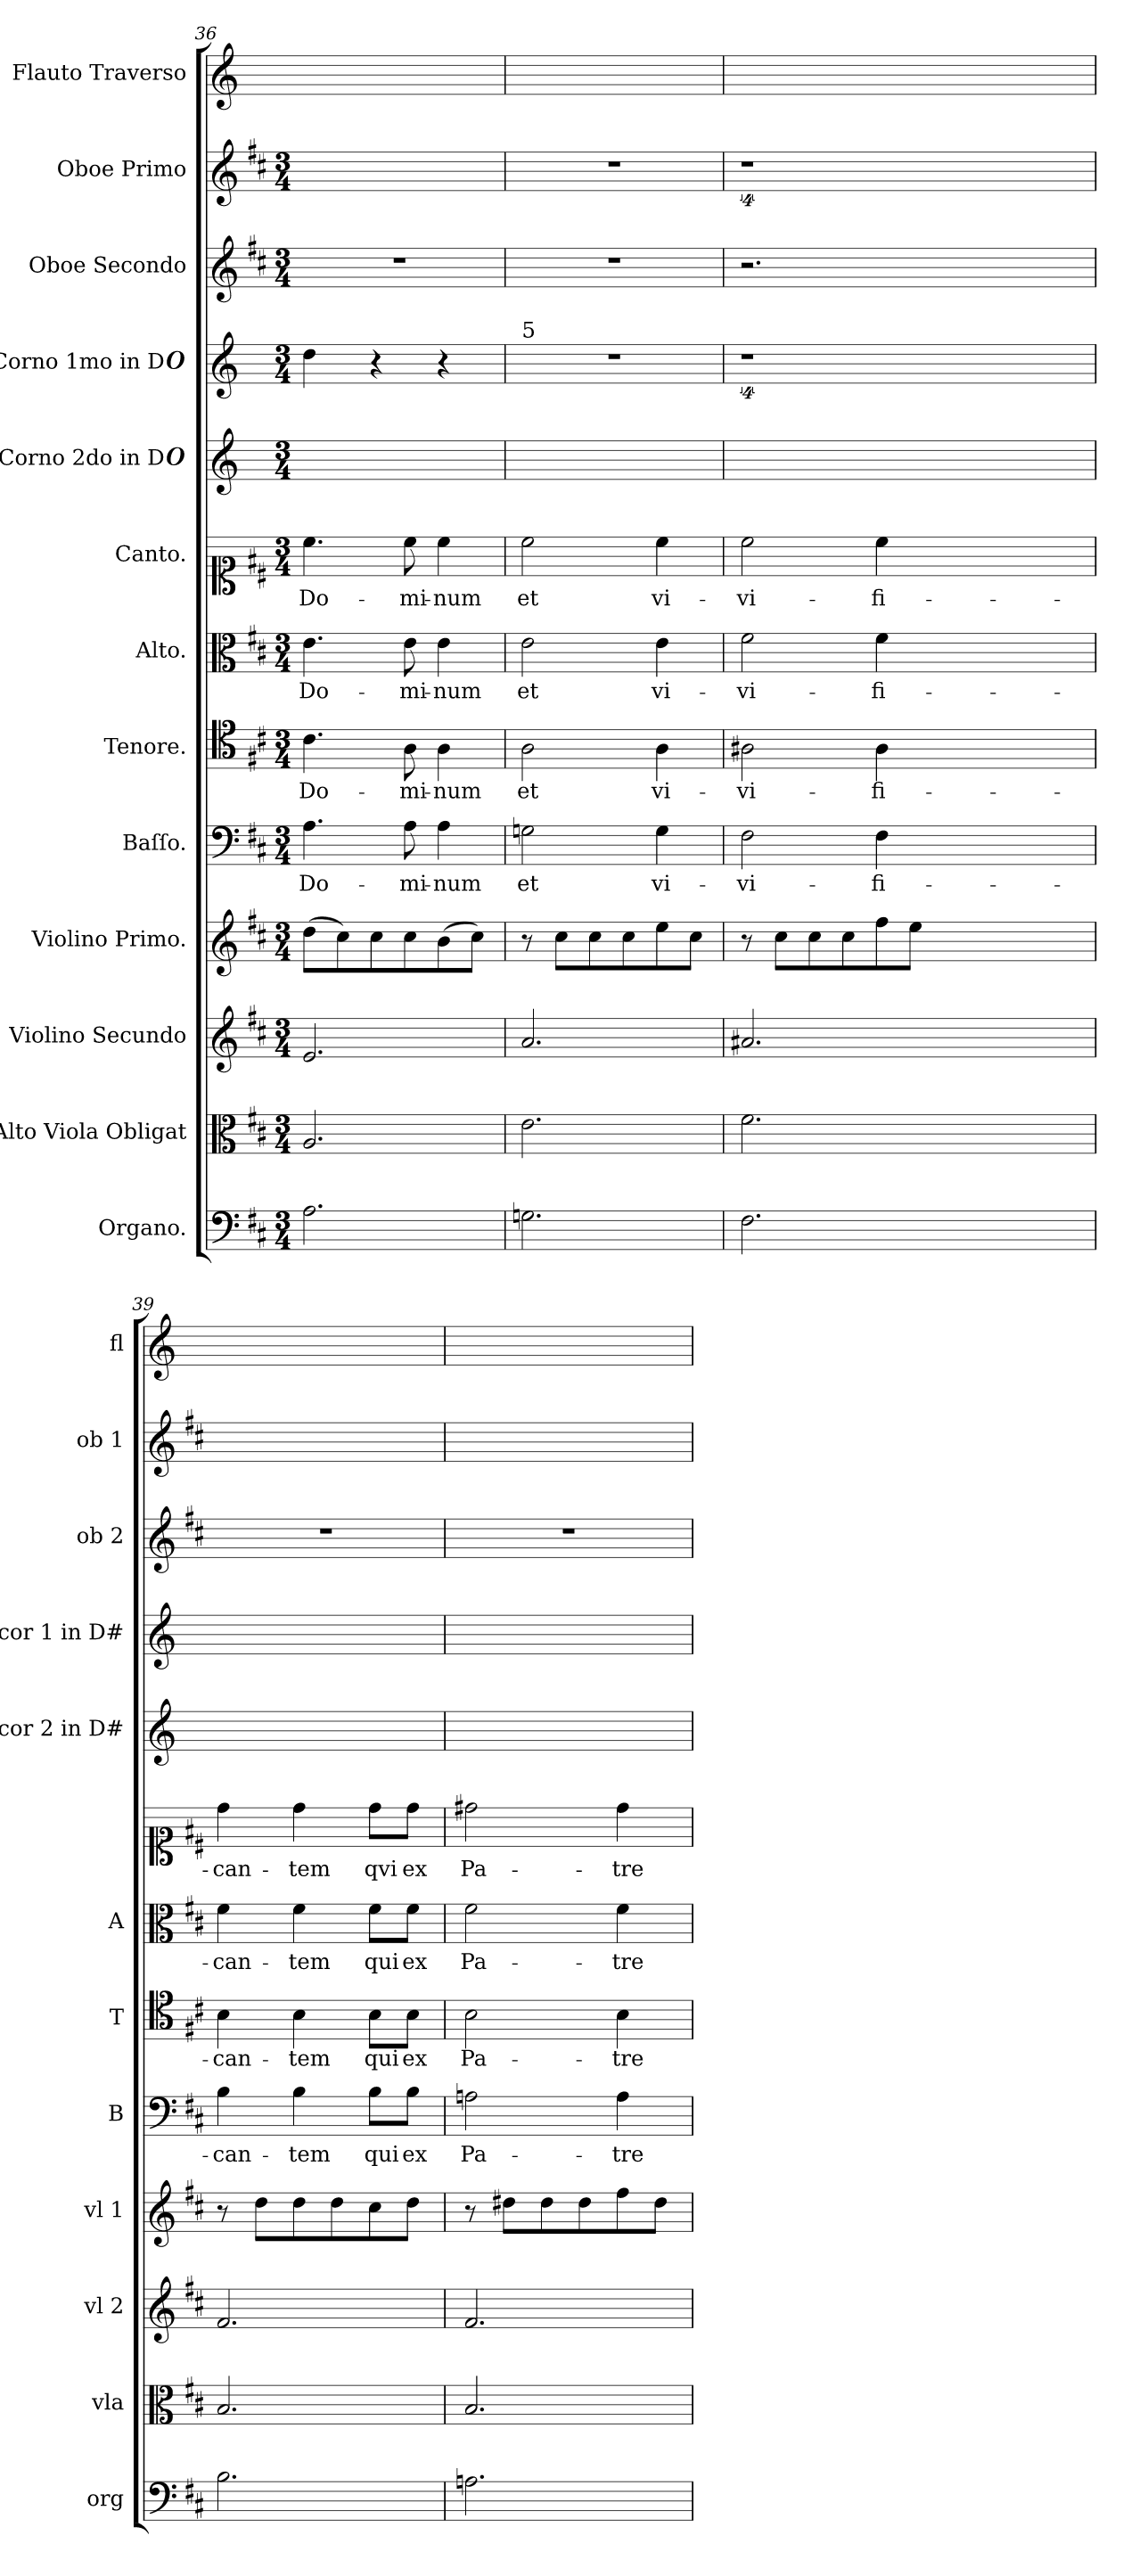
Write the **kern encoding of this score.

**kern	**kern	**kern	**kern	**kern	**text	**kern	**text	**kern	**text	**kern	**text	**kern	**kern	**kern	**kern	**kern
*part13	*part12	*part11	*part10	*part9	*part9	*part8	*part8	*part7	*part7	*part6	*part6	*part5	*part4	*part3	*part2	*part1
*staff13	*staff12	*staff11	*staff10	*staff9	*staff9	*staff8	*staff8	*staff7	*staff7	*staff6	*staff6	*staff5	*staff4	*staff3	*staff2	*staff1
*I"Organo.	*I"Alto Viola Obligat	*I"Violino Secundo	*I"Violino Primo.	*I"Baſſo.	*	*I"Tenore.	*	*I"Alto.	*	*I"Canto.	*	*I"Corno 2do in D#	*I"Corno 1mo in D#	*I"Oboe Secondo	*I"Oboe Primo	*I"Flauto Traverso
*I'org	*I'vla	*I'vl 2	*I'vl 1	*I'B	*	*I'T	*	*I'A	*	*	*	*I'cor 2 in D#	*I'cor 1 in D#	*I'ob 2	*I'ob 1	*I'fl
*clefF4	*clefC3	*clefG2	*clefG2	*clefF4	*	*clefC4	*	*clefC3	*	*clefC1	*	*clefG2	*clefG2	*clefG2	*clefG2	*clefG2
*	*	*	*	*	*	*	*	*	*	*	*	*ITrd6c10	*ITrd6c10	*	*	*
*k[f#c#]	*k[f#c#]	*k[f#c#]	*k[f#c#]	*k[f#c#]	*	*k[f#c#]	*	*k[f#c#]	*	*k[f#c#]	*	*k[f#c#]	*k[f#c#]	*k[f#c#]	*k[f#c#]	*
*D:	*D:	*D:	*D:	*D:	*	*D:	*	*D:	*	*D:	*	*	*	*D:	*D:	*
*M3/4	*M3/4	*M3/4	*M3/4	*M3/4	*	*M3/4	*	*M3/4	*	*M3/4	*	*M3/4	*M3/4	*M3/4	*M3/4	*
=36	=36	=36	=36	=36	=36	=36	=36	=36	=36	=36	=36	=36	=36	=36	=36	=36
2.A\	2.A/	2.e/	(8dd\L	4.A\	Do-	4.c#\	Do-	4.e\	Do-	4.cc#\	Do-	2.ryy	4e\	2.r	2.ryy	2.ryy
.	.	.	8cc#\)	.	.	.	.	.	.	.	.	.	.	.	.	.
.	.	.	8cc#\	.	.	.	.	.	.	.	.	.	4r	.	.	.
.	.	.	8cc#\	8A\	-mi-	8A\	-mi-	8e\	-mi-	8cc#\	-mi-	.	.	.	.	.
.	.	.	(8b\	4A\	-num	4A\	-num	4e\	-num	4cc#\	-num	.	4r	.	.	.
.	.	.	8cc#\J)	.	.	.	.	.	.	.	.	.	.	.	.	.
=37	=37	=37	=37	=37	=37	=37	=37	=37	=37	=37	=37	=37	=37	=37	=37	=37
!	!	!	!	!	!	!	!	!	!	!	!	!	!LO:TX:a:t=5	!	!	!
2.Gn\	2.e\	2.a/	8r	2Gn\	et	2A\	et	2e\	et	2cc#\	et	2.ryy	2.r	2.r	2.r	2.ryy
.	.	.	8cc#\L	.	.	.	.	.	.	.	.	.	.	.	.	.
.	.	.	8cc#\	.	.	.	.	.	.	.	.	.	.	.	.	.
.	.	.	8cc#\	.	.	.	.	.	.	.	.	.	.	.	.	.
.	.	.	8ee\	4G\	vi-	4A\	vi-	4e\	vi-	4cc#\	vi-	.	.	.	.	.
.	.	.	8cc#\J	.	.	.	.	.	.	.	.	.	.	.	.	.
=38	=38	=38	=38	=38	=38	=38	=38	=38	=38	=38	=38	=38	=38	=38	=38	=38
2.F#\	2.f#\	2.a#X/	8r	2F#\	-vi-	2A#X\	-vi-	2f#\	-vi-	2cc#\	-vi-	2.ryy	4%9r	2.r	4%9r	2.ryy
.	.	.	8cc#\L	.	.	.	.	.	.	.	.	.	.	.	.	.
.	.	.	8cc#\	.	.	.	.	.	.	.	.	.	.	.	.	.
.	.	.	8cc#\	.	.	.	.	.	.	.	.	.	.	.	.	.
.	.	.	8ff#\	4F#\	-fi-	4A#\	-fi-	4f#\	-fi-	4cc#\	-fi-	.	.	.	.	.
.	.	.	8ee\J	.	.	.	.	.	.	.	.	.	.	.	.	.
1.ryy	1.ryy	1.ryy	1.ryy	1.ryy	.	1.ryy	.	1.ryy	.	1.ryy	.	1.ryy	.	1.ryy	.	1.ryy
=39	=39	=39	=39	=39	=39	=39	=39	=39	=39	=39	=39	=39	=39	=39	=39	=39
2.B\	2.B/	2.f#/	8r	4B\	-can-	4B\	-can-	4f#\	-can-	4dd\	-can-	2.ryy	2.ryy	2.r	2.ryy	2.ryy
.	.	.	8dd\L	.	.	.	.	.	.	.	.	.	.	.	.	.
.	.	.	8dd\	4B\	-tem	4B\	-tem	4f#\	-tem	4dd\	-tem	.	.	.	.	.
.	.	.	8dd\	.	.	.	.	.	.	.	.	.	.	.	.	.
.	.	.	8cc#\	8B\L	qui	8B\L	qui	8f#\L	qui	8dd\L	qvi	.	.	.	.	.
.	.	.	8dd\J	8B\J	ex	8B\J	ex	8f#\J	ex	8dd\J	ex	.	.	.	.	.
=40	=40	=40	=40	=40	=40	=40	=40	=40	=40	=40	=40	=40	=40	=40	=40	=40
2.An\	2.B/	2.f#/	8r	2An\	Pa-	2B\	Pa-	2f#\	Pa-	2dd#X\	Pa-	2.ryy	2.ryy	2.r	2.ryy	2.ryy
.	.	.	8dd#X\L	.	.	.	.	.	.	.	.	.	.	.	.	.
.	.	.	8dd#\	.	.	.	.	.	.	.	.	.	.	.	.	.
.	.	.	8dd#\	.	.	.	.	.	.	.	.	.	.	.	.	.
.	.	.	8ff#\	4A\	-tre	4B\	-tre	4f#\	-tre	4dd#\	-tre	.	.	.	.	.
.	.	.	8dd#\J	.	.	.	.	.	.	.	.	.	.	.	.	.
=	=	=	=	=	=	=	=	=	=	=	=	=	=	=	=	=
*-	*-	*-	*-	*-	*-	*-	*-	*-	*-	*-	*-	*-	*-	*-	*-	*-
